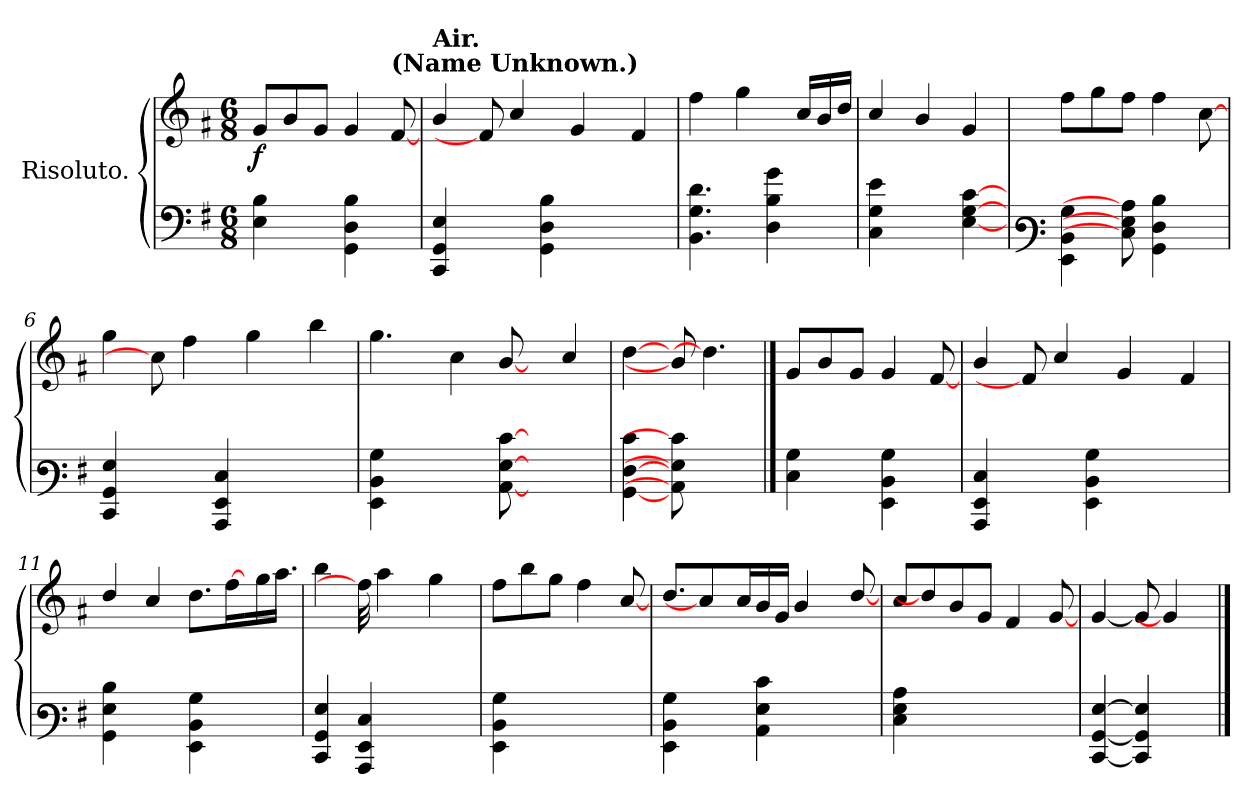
**kern	**kern	**dynam
*part1	*part1	*part1
*staff2	*staff1	*staff1/2
*I"Risoluto.	*	*
*clefF4	*clefG3	*
*k[f#]	*k[f#]	*
*M6/8	*M6/8	*
=1	=1	=1
!	!	!LO:DY:b
4E\ 4B\	8e/L	f
.	8g/	.
8ryy	8e/J	.
4GG\ 4D\ 4B\	4e/	.
!	!LO:TX:a:B:t=(Name Unknown.)	!
8ryy	[8d/	.
=2	=2	=2
!	!LO:TX:a:B:t=Air.	!
4CC/ 4GG/ 4E/	4g/	.
4ryy	8d/]	.
.	4a/	.
4GG\ 4D\ 4B\	.	.
.	4e/	.
4.ryy	.	.
.	4d/	.
=3	=3	=3
4.BB\ 4.G\ 4.d\	4dd\	.
.	4ee\	.
4D\ 4B\ 4g\	.	.
.	16a/LL	.
.	16g/	.
16ryy	16b/JJ	.
=4	=4	=4
4C\ 4G\ 4e\	4a/	.
4ryy	4g/	.
[4E\ [4G\ [4c\	4e/	.
!!LO:LB:g=z
=5	=5	=5
*clefF3	*	*
4GG\ 4D\ 4B\	8dd\L	.
.	8ee\	.
8E\] 8G\] 8c\]	8dd\J	.
4BB\ 4F#\ 4d\	4dd\	.
8ryy	[8a\	.
=6	=6	=6
4EE/ 4BB/ 4G/	4ee\	.
4ryy	8a\]	.
.	4dd\	.
4CC/ 4GG/ 4E/	.	.
.	4ee\	.
4.ryy	.	.
.	4gg\	.
=7	=7	=7
4GG\ 4D\ 4B\	4.ee\	.
4.ryy	.	.
.	4a\	.
[8C\ [8G\ [8e\	[8g/	.
4.ryy	8ryy	.
.	4a/	.
=8	=8	=8
[<4BB\ [>4F#\ 4e\	[>4b\	.
8C\] 8G\] 8e\]	8g/]	.
4.ryy	4.b\]	.
!!LO:LB:g=z
==9	==9	==9
4E\ 4B\	8e/L	.
.	8g/	.
8ryy	8e/J	.
4GG\ 4D\ 4B\	4e/	.
8ryy	[8d/	.
=10	=10	=10
4CC/ 4GG/ 4E/	4g/	.
4ryy	8d/]	.
.	4a/	.
4GG\ 4D\ 4B\	.	.
.	4e/	.
4.ryy	.	.
.	4d/	.
=11	=11	=11
4BB\ 4G\ 4d\	4b/	.
4ryy	4a/	.
4GG\ 4D\ 4B\	8.b\L	.
.	[16dd\L	.
8.ryy	32ryy	.
.	16ee\	.
.	16.ff#\JJ	.
=12	=12	=12
4EE/ 4BB/ 4G/	4gg\	.
4CC/ 4GG/ 4E/	32dd\L]	.
.	4ff#\	.
4ryy	.	.
.	4ee\	.
32ryy	.	.
!!LO:LB:g=z
=13	=13	=13
4GG\ 4D\ 4B\	8dd\L	.
.	8gg\	.
2ryy	8ee\J	.
.	4dd\	.
.	[8a/	.
=14	=14	=14
4GG\ 4D\ 4B\	8.b/L	.
.	8a/]	.
8ryy	.	.
.	16a/L	.
4C\ 4G\ 4e\	16g/	.
.	16e/JJ	.
.	4g/	.
4ryy	.	.
.	[8b/	.
=15	=15	=15
4E\ 4G\ 4c\	8a/L	.
.	8b/]	.
2ryy	8g/	.
.	8e/J	.
.	4d/	.
8ryy	[8e/	.
=16	=16	=16
[<4EE/ [>4BB/ [>4G/	[<4e/	.
4EE/] 4BB/] 4G/]	8e/]	.
.	4e/]	.
8ryy	.	.
==	==	==
*-	*-	*-
